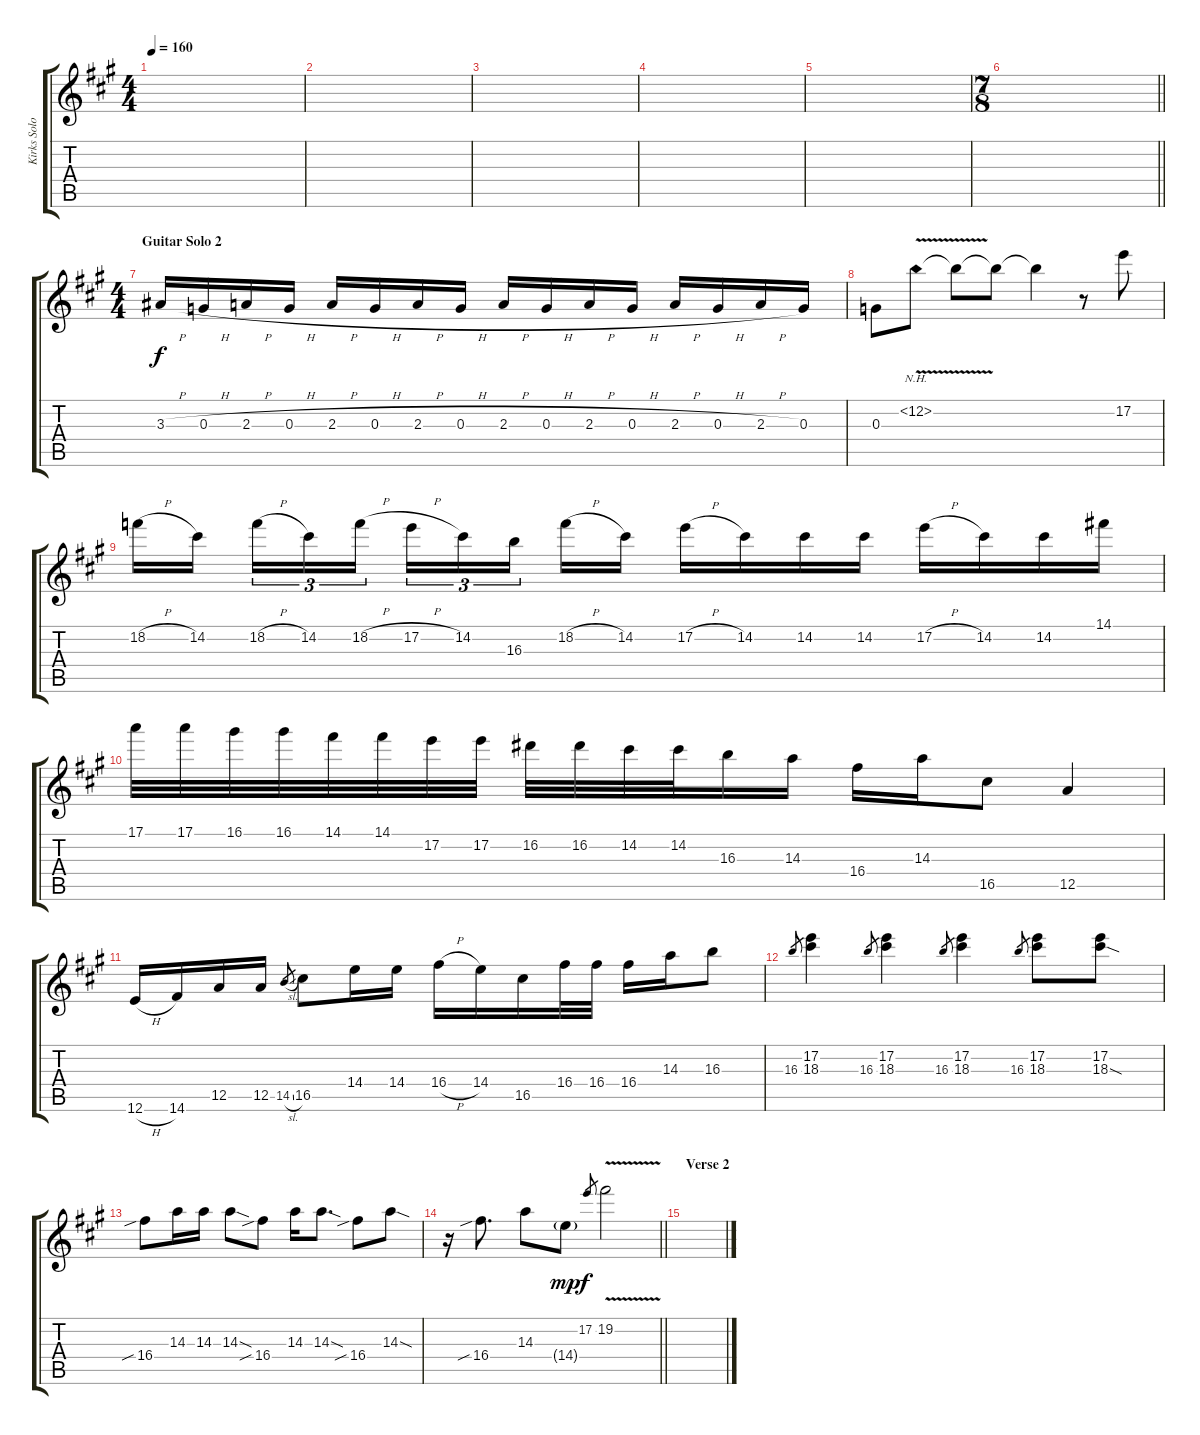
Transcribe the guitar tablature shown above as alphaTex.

\track ("Kirks Solo's" "Kirks Solo") {instrument distortionguitar}
\staff {score tabs}
\tuning (E4 B3 G3 D3 A2 E2) {hide}
\ts (4 4)
\tempo 160
\clef g2
\ks a
|
|
|
|
|
\ts (7 8)
\barLineRight lightlight
|
\ts (4 4)
\section ("" "Guitar Solo 2")
3.3{h}.16 0.3{h}.16 2.3{h}.16 0.3{h}.16 2.3{h}.16 0.3{h}.16 2.3{h}.16 0.3{h}.16 2.3{h}.16 0.3{h}.16 2.3{h}.16 0.3{h}.16 2.3{h}.16 0.3{h}.16 2.3{h}.16 0.3.16 |
0.3.8 12.2{nh v}.8 12.2{t}.8 12.2{t}.8 12.2{t}.4 r.8 17.2.8 |
18.2{h}.16 14.2.16{beam splitsecondary} 18.2{h}.16{tu (3 2)} 14.2.16{tu (3 2)} 18.2{h}.16{tu (3 2)} 17.2{h}.16{tu (3 2)} 14.2.16{tu (3 2)} 16.3.16{tu (3 2) beam splitsecondary} 18.2{h}.16 14.2.16 17.2{h}.16 14.2.16 14.2.16 14.2.16 17.2{h}.16 14.2.16 14.2.16 14.1.16 |
17.1.32 17.1.32 16.1.32 16.1.32 14.1.32 14.1.32 17.2.32 17.2.32 16.2.32 16.2.32 14.2.32 14.2.32 16.3.16 14.3.16 16.4.16 14.3.16 16.5.8 12.5.4 |
12.6{h}.16 14.6.16 12.5.16 12.5.16 14.5{sl}.8{gr} 16.5.8 14.4.16 14.4.16 16.4{h}.16 14.4.16 16.5.16 16.4.32 16.4.32 16.4.16 14.3.16 16.3.8 |
16.3.8{gr} (17.2 18.3).4 16.3.8{gr} (17.2 18.3).4 16.3.8{gr} (17.2 18.3).4 16.3.8{gr} (17.2 18.3).8 (17.2 18.3{sod}).8 |
16.4{sib}.8 14.3.16 14.3.16 14.3{sod}.8 16.4{sib}.8 14.3.16 14.3{sod}.8{d} 16.4{sib}.8 14.3{sod}.8 |
\barLineRight lightlight
r.16 16.4{sib}.8{d} 14.3.8 14.4{g}.8{dy mp} 17.2.8{gr dy f} 19.2{v}.2 |
\section ("" "Verse 2")
